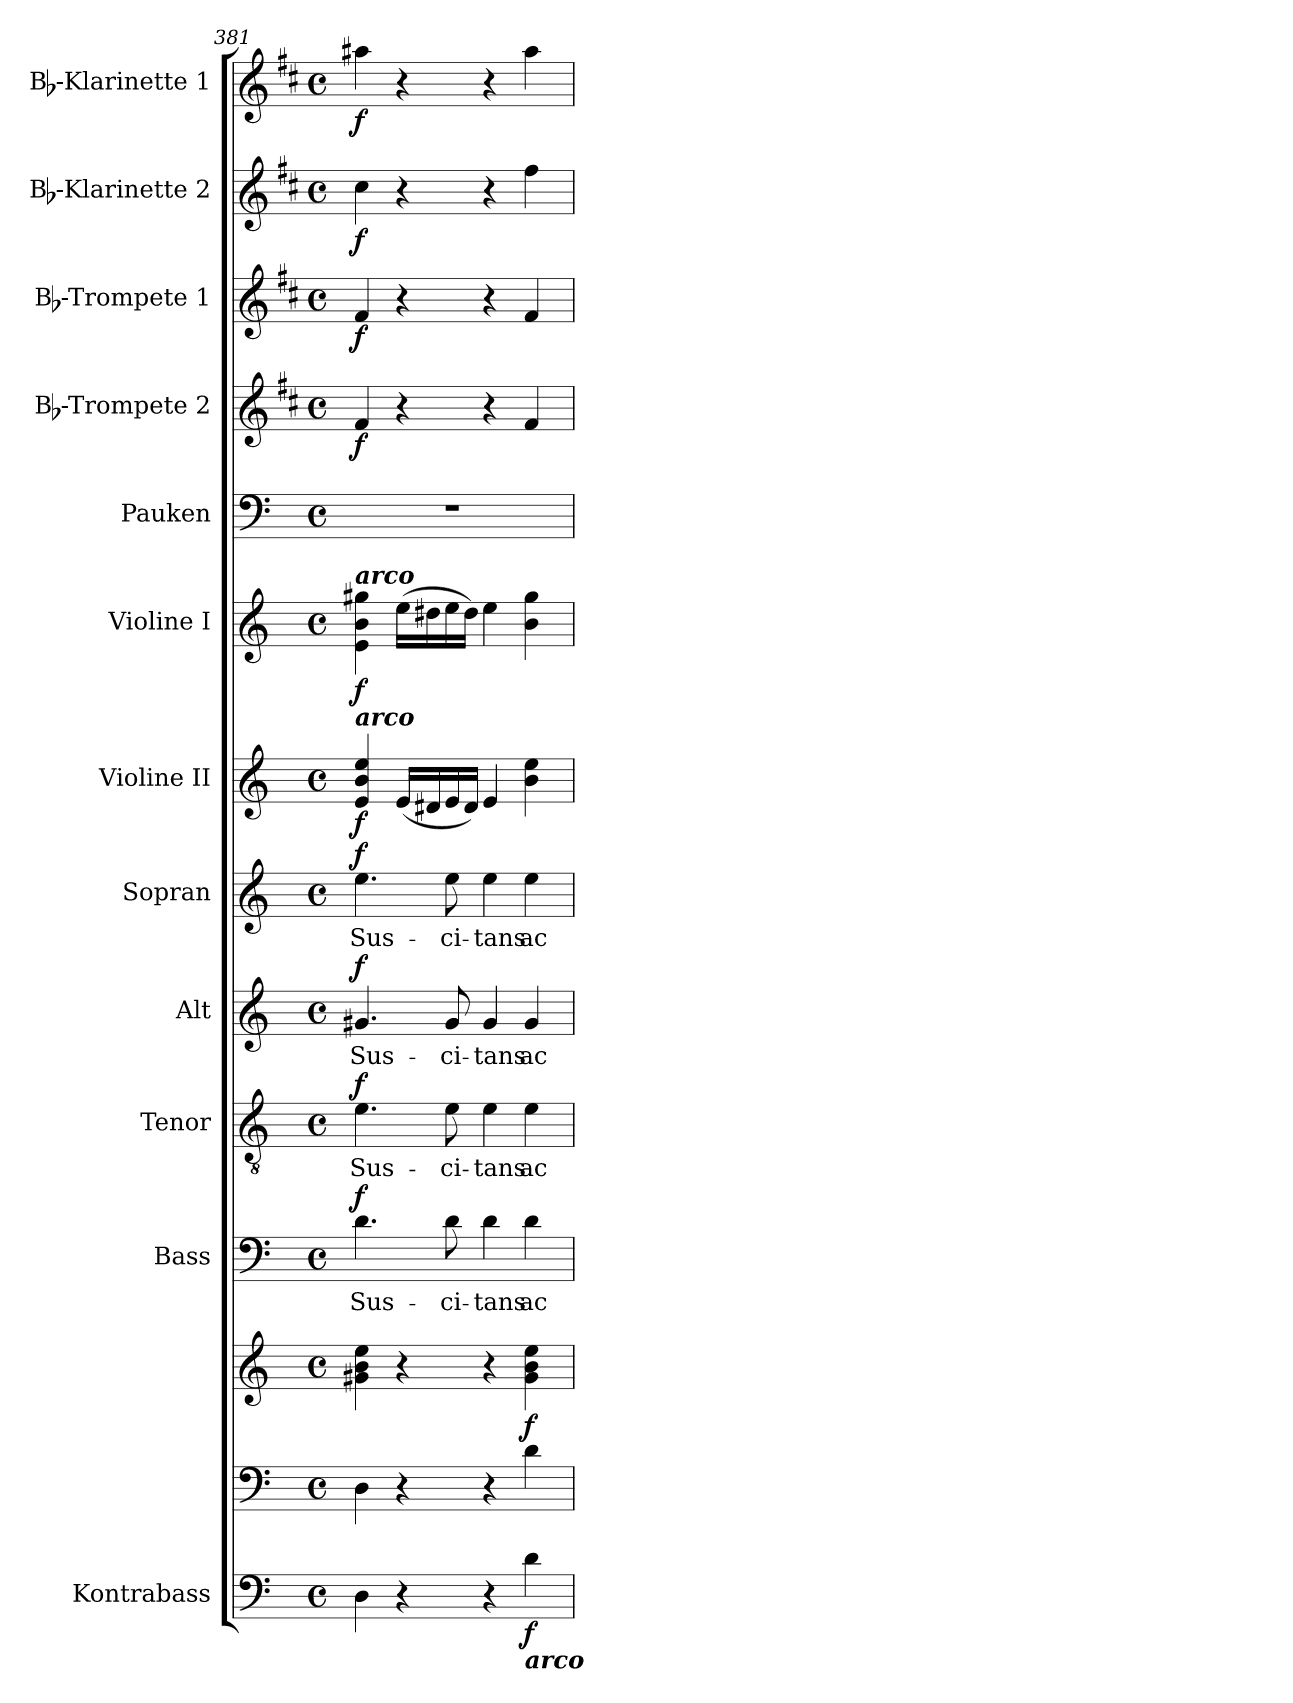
**kern	**dynam	**kern	**kern	**dynam	**kern	**text	**dynam	**kern	**text	**dynam	**kern	**text	**dynam	**kern	**text	**dynam	**kern	**dynam	**kern	**dynam	**kern	**kern	**dynam	**kern	**dynam	**kern	**dynam	**kern	**dynam
*part13	*part13	*part12	*part12	*part12	*part11	*part11	*part11	*part10	*part10	*part10	*part9	*part9	*part9	*part8	*part8	*part8	*part7	*part7	*part6	*part6	*part5	*part4	*part4	*part3	*part3	*part2	*part2	*part1	*part1
*staff14	*staff14	*staff13	*staff12	*staff12/13	*staff11	*staff11	*staff11	*staff10	*staff10	*staff10	*staff9	*staff9	*staff9	*staff8	*staff8	*staff8	*staff7	*staff7	*staff6	*staff6	*staff5	*staff4	*staff4	*staff3	*staff3	*staff2	*staff2	*staff1	*staff1
*I"Kontrabass	*	*	*	*	*I"Bass	*	*	*I"Tenor	*	*	*I"Alt	*	*	*I"Sopran	*	*	*I"Violine II	*	*I"Violine I	*	*I"Pauken	*I"Bb-Trompete 2	*	*I"Bb-Trompete 1	*	*I"Bb-Klarinette 2	*	*I"Bb-Klarinette 1	*
*I'Kb.	*	*	*	*	*I'B.	*	*	*I'T.	*	*	*I'A.	*	*	*I'S.	*	*	*I'Vl. II	*	*I'Vl. I	*	*I'Pk.	*I'Bb Trp. 2	*	*I'Bb Trp. 1	*	*I'Bb Kl. 2	*	*I'Bb Kl. 1	*
*clefF4	*	*clefF4	*clefG2	*	*clefF4	*	*	*clefGv2	*	*	*clefG2	*	*	*clefG2	*	*	*clefG2	*	*clefG2	*	*clefF4	*clefG2	*	*clefG2	*	*clefG2	*	*clefG2	*
*ITrd7c12	*	*	*	*	*	*	*	*	*	*	*	*	*	*	*	*	*	*	*	*	*	*ITrd1c2	*	*ITrd1c2	*	*ITrd1c2	*	*ITrd1c2	*
*k[]	*	*k[]	*k[]	*	*k[]	*	*	*k[]	*	*	*k[]	*	*	*k[]	*	*	*k[]	*	*k[]	*	*k[]	*k[]	*	*k[]	*	*k[]	*	*k[]	*
*C:	*	*C:	*C:	*	*C:	*	*	*C:	*	*	*C:	*	*	*C:	*	*	*C:	*	*C:	*	*C:	*C:	*	*C:	*	*C:	*	*C:	*
*M4/4	*	*M4/4	*M4/4	*	*M4/4	*	*	*M4/4	*	*	*M4/4	*	*	*M4/4	*	*	*M4/4	*	*M4/4	*	*M4/4	*M4/4	*	*M4/4	*	*M4/4	*	*M4/4	*
*met(c)	*	*met(c)	*met(c)	*	*met(c)	*	*	*met(c)	*	*	*met(c)	*	*	*met(c)	*	*	*met(c)	*	*met(c)	*	*met(c)	*met(c)	*	*met(c)	*	*met(c)	*	*met(c)	*
=381	=381	=381	=381	=381	=381	=381	=381	=381	=381	=381	=381	=381	=381	=381	=381	=381	=381	=381	=381	=381	=381	=381	=381	=381	=381	=381	=381	=381	=381
!	!	!	!	!	!	!	!	!	!	!	!	!	!	!	!	!	!	!	!LO:TX:a:Bi:t=arco	!	!	!	!	!	!	!	!	!	!
!	!	!	!	!	!	!	!	!	!	!	!	!	!	!	!	!	!LO:TX:a:Bi:t=arco	!	!	!	!	!	!	!	!	!	!	!	!
!	!	!	!	!	!	!LO:LY:b	!LO:DY:a	!	!LO:LY:b	!LO:DY:a	!	!LO:LY:b	!LO:DY:a	!	!LO:LY:b	!LO:DY:a	!	!LO:DY:b	!	!LO:DY:b	!	!	!LO:DY:b	!	!LO:DY:b	!	!LO:DY:b	!	!LO:DY:b
4DD\	.	4D\	4g#X\ 4b\ 4ee\	.	4.d\	Sus-	f	4.e\	Sus-	f	4.g#X/	Sus-	f	4.ee\	Sus-	f	4e/ 4b/ 4ee/	f	4e\ 4b\ 4gg#X\	f	1r	4e/	f	4e/	f	4b\	f	4gg#X\	f
4r	.	4r	4r	.	.	.	.	.	.	.	.	.	.	.	.	.	(<16e/LL	.	(>16ee\LL	.	.	4r	.	4r	.	4r	.	4r	.
.	.	.	.	.	.	.	.	.	.	.	.	.	.	.	.	.	16d#X/	.	16dd#X\	.	.	.	.	.	.	.	.	.	.
!	!	!	!	!	!	!LO:LY:b	!	!	!LO:LY:b	!	!	!LO:LY:b	!	!	!LO:LY:b	!	!	!	!	!	!	!	!	!	!	!	!	!	!
.	.	.	.	.	8d\	-ci-	.	8e\	-ci-	.	8g#/	-ci-	.	8ee\	-ci-	.	16e/	.	16ee\	.	.	.	.	.	.	.	.	.	.
.	.	.	.	.	.	.	.	.	.	.	.	.	.	.	.	.	16d#/JJ)	.	16dd#\JJ)	.	.	.	.	.	.	.	.	.	.
!	!	!	!	!	!	!LO:LY:b	!	!	!LO:LY:b	!	!	!LO:LY:b	!	!	!LO:LY:b	!	!	!	!	!	!	!	!	!	!	!	!	!	!
4r	.	4r	4r	.	4d\	-tans	.	4e\	-tans	.	4g#/	-tans	.	4ee\	-tans	.	4e/	.	4ee\	.	.	4r	.	4r	.	4r	.	4r	.
!LO:TX:b:Bi:t=arco	!	!	!	!	!	!	!	!	!	!	!	!	!	!	!	!	!	!	!	!	!	!	!	!	!	!	!	!	!
!	!LO:DY:b	!	!	!LO:DY:b	!	!LO:LY:b	!	!	!LO:LY:b	!	!	!LO:LY:b	!	!	!LO:LY:b	!	!	!	!	!	!	!	!	!	!	!	!	!	!
4D\	f	4d\	4g#\ 4b\ 4ee\	f	4d\	ac	.	4e\	ac	.	4g#/	ac	.	4ee\	ac	.	4b\ 4ee\	.	4b\ 4gg#\	.	.	4e/	.	4e/	.	4ee\	.	4gg#\	.
=	=	=	=	=	=	=	=	=	=	=	=	=	=	=	=	=	=	=	=	=	=	=	=	=	=	=	=	=	=
*-	*-	*-	*-	*-	*-	*-	*-	*-	*-	*-	*-	*-	*-	*-	*-	*-	*-	*-	*-	*-	*-	*-	*-	*-	*-	*-	*-	*-	*-
